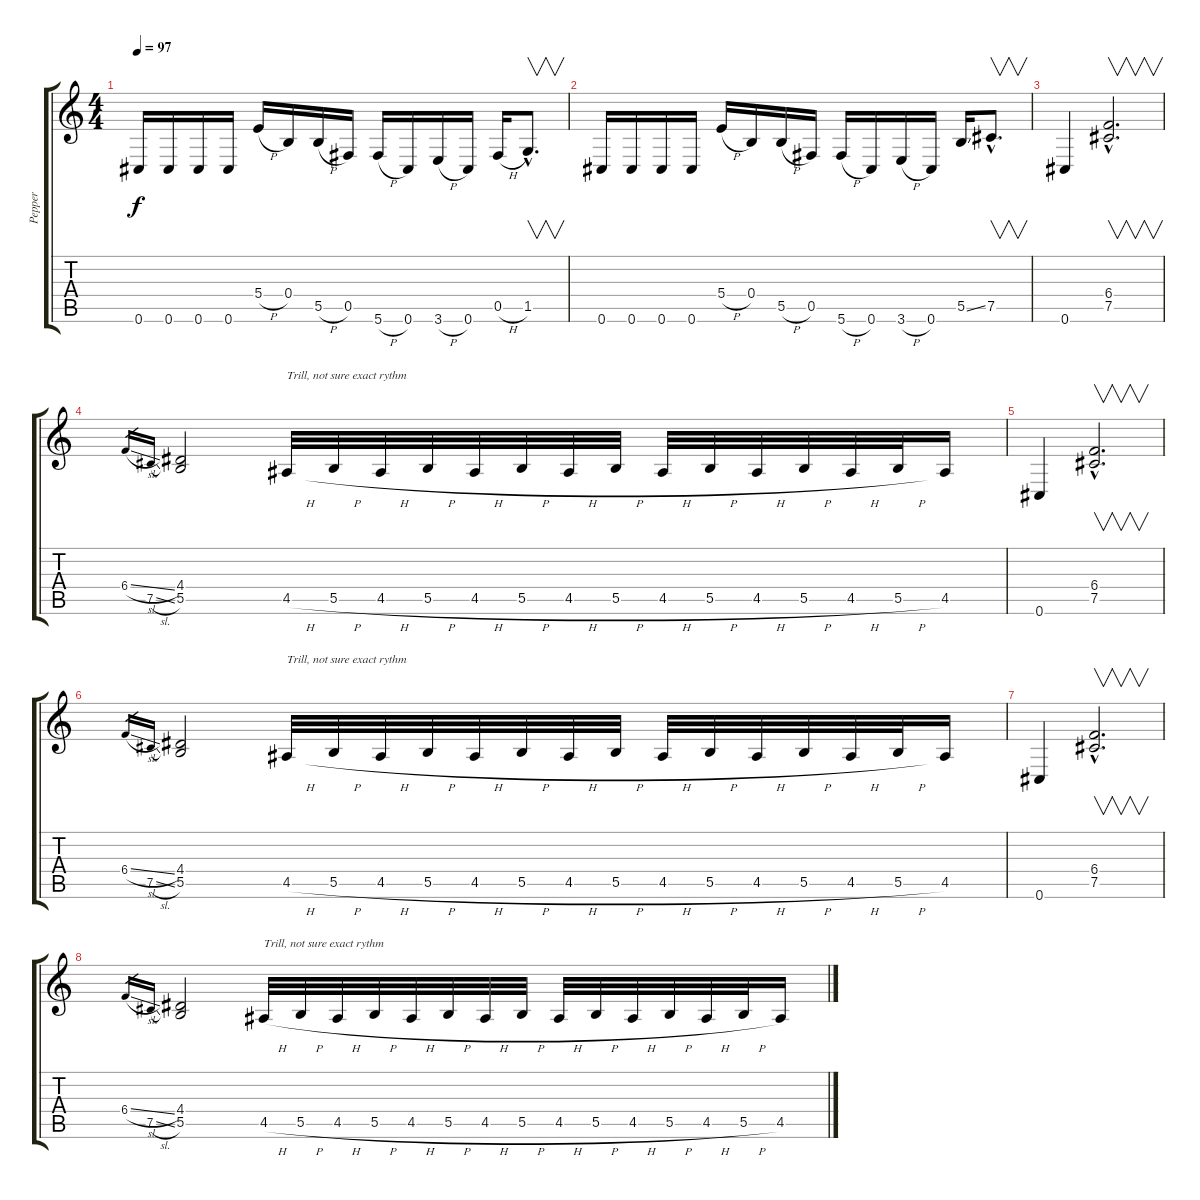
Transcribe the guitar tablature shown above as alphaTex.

\track ("Pepper" "Pepper") {instrument overdrivenguitar}
\staff {score tabs}
\tuning (Db4 Ab3 E3 B2 Gb2 Db2) {hide}
\ts (4 4)
\tempo 97
\clef g2
\ks c
0.6.16{dy f} 0.6.16 0.6.16 0.6.16 5.4{h}.16 0.4.16 5.5{h}.16 0.5.16 5.6{h}.16 0.6.16 3.6{h}.16 0.6.16 0.5{h}.16 1.5{hac}.8{v d} |
0.6.16 0.6.16 0.6.16 0.6.16 5.4{h}.16 0.4.16 5.5{h}.16 0.5.16 5.6{h}.16 0.6.16 3.6{h}.16 0.6.16 5.5{ss}.16 7.5{hac}.8{v d} |
0.6.4 (6.4{hac} 7.5{hac}).2{v d} |
6.4{sl}.16{gr} 7.5{sl}.16{gr} (4.4 5.5).2 4.5{h}.32{txt "Trill, not sure exact rythm"} 5.5{h}.32 4.5{h}.32 5.5{h}.32 4.5{h}.32 5.5{h}.32 4.5{h}.32 5.5{h}.32 4.5{h}.32 5.5{h}.32 4.5{h}.32 5.5{h}.32 4.5{h}.32 5.5{h}.32 4.5.16 |
0.6.4 (6.4{hac} 7.5{hac}).2{v d} |
6.4{sl}.16{gr} 7.5{sl}.16{gr} (4.4 5.5).2 4.5{h}.32{txt "Trill, not sure exact rythm"} 5.5{h}.32 4.5{h}.32 5.5{h}.32 4.5{h}.32 5.5{h}.32 4.5{h}.32 5.5{h}.32 4.5{h}.32 5.5{h}.32 4.5{h}.32 5.5{h}.32 4.5{h}.32 5.5{h}.32 4.5.16 |
0.6.4 (6.4{hac} 7.5{hac}).2{v d} |
6.4{sl}.16{gr} 7.5{sl}.16{gr} (4.4 5.5).2 4.5{h}.32{txt "Trill, not sure exact rythm"} 5.5{h}.32 4.5{h}.32 5.5{h}.32 4.5{h}.32 5.5{h}.32 4.5{h}.32 5.5{h}.32 4.5{h}.32 5.5{h}.32 4.5{h}.32 5.5{h}.32 4.5{h}.32 5.5{h}.32 4.5.16
